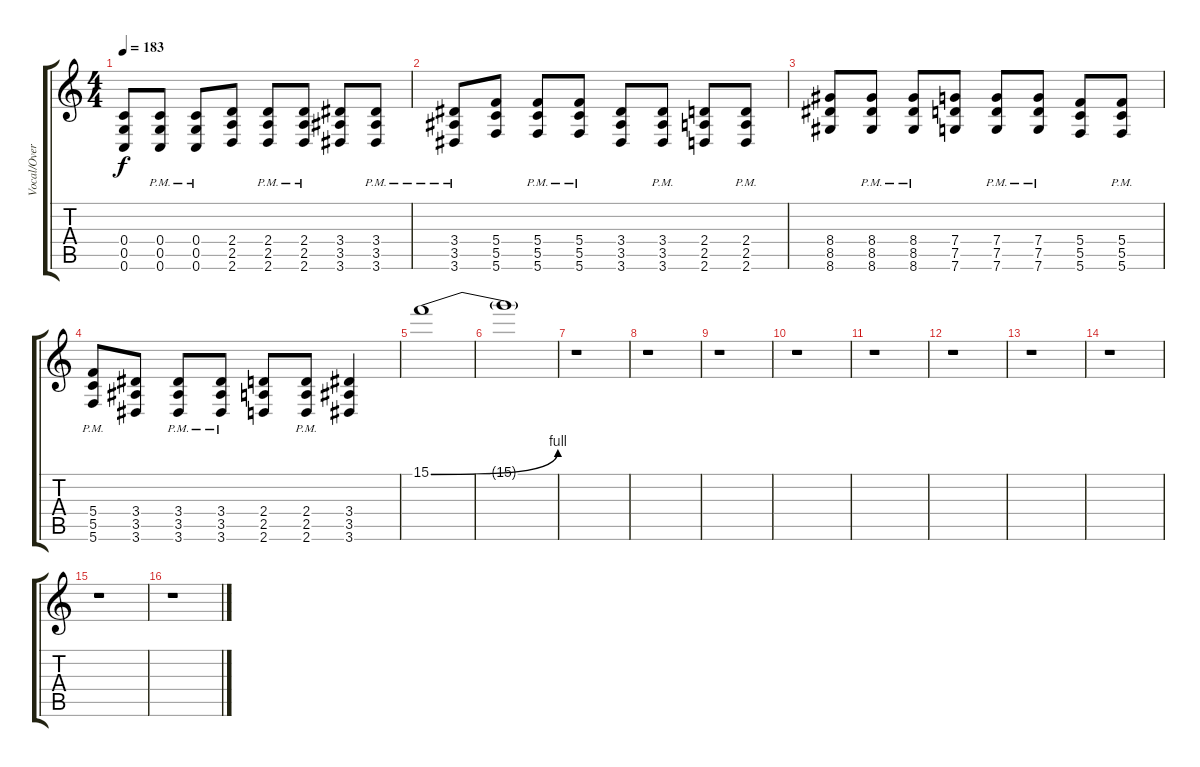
\track ("Vocal/Overdub" "Vocal/Over") {instrument acousticguitarnylon}
\staff {score tabs}
\tuning (D4 A3 F3 C3 G2 C2) {hide}
\ts (4 4)
\tempo 183
\clef g2
\ks aminor
(0.4 0.5 0.6).8{dy f} (0.4{pm} 0.5{pm} 0.6{pm}).8 (0.4{pm} 0.5{pm} 0.6{pm}).8 (2.4 2.5 2.6).8 (2.4{pm} 2.5{pm} 2.6{pm}).8 (2.4{pm} 2.5{pm} 2.6{pm}).8 (3.4 3.5 3.6).8 (3.4{pm} 3.5{pm} 3.6{pm}).8 |
(3.4{pm} 3.5{pm} 3.6{pm}).8 (5.4 5.5 5.6).8 (5.4{pm} 5.5{pm} 5.6{pm}).8 (5.4{pm} 5.5{pm} 5.6{pm}).8 (3.4 3.5 3.6).8 (3.4{pm} 3.5{pm} 3.6{pm}).8 (2.4 2.5 2.6).8 (2.4{pm} 2.5{pm} 2.6{pm}).8 |
(8.4 8.5 8.6).8 (8.4{pm} 8.5{pm} 8.6{pm}).8 (8.4{pm} 8.5{pm} 8.6{pm}).8 (7.4 7.5 7.6).8 (7.4{pm} 7.5{pm} 7.6{pm}).8 (7.4{pm} 7.5{pm} 7.6).8 (5.4 5.5 5.6).8 (5.4{pm} 5.5{pm} 5.6{pm}).8 |
(5.4{pm} 5.5{pm} 5.6{pm}).8 (3.4 3.5 3.6).8 (3.4{pm} 3.5{pm} 3.6{pm}).8 (3.4{pm} 3.5{pm} 3.6{pm}).8 (2.4 2.5 2.6).8 (2.4{pm} 2.5{pm} 2.6{pm}).8 (3.4 3.5 3.6).4 |
15.1{be (bend 0 0 60 4)}.1{instrument distortionguitar} |
15.1{t}.1 |
r.1 |
r.1 |
r.1 |
r.1 |
r.1 |
r.1 |
r.1 |
r.1 |
r.1 |
r.1
